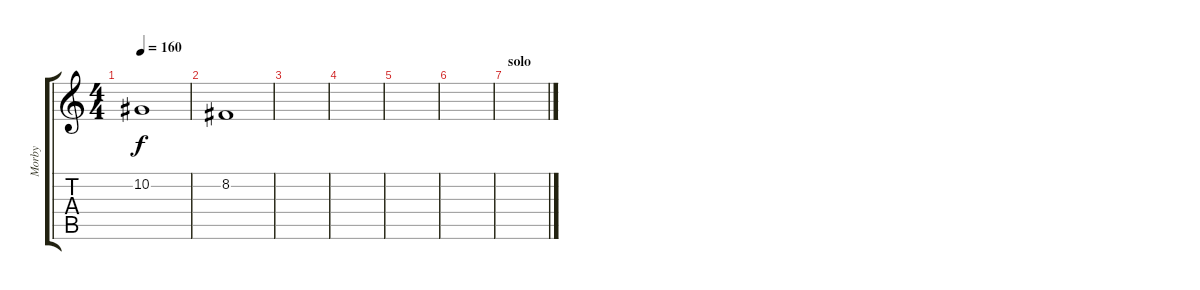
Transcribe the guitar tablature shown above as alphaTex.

\track ("Morby" "Morby") {instrument violin}
\staff {score tabs}
\tuning (Eb4 Bb3 Gb3 Db3 Ab2 Eb2) {hide}
\ts (4 4)
\tempo 160
\clef g2
\ks c
10.2.1{dy f} |
8.2.1 |
|
|
|
|
\section ("" "solo")
